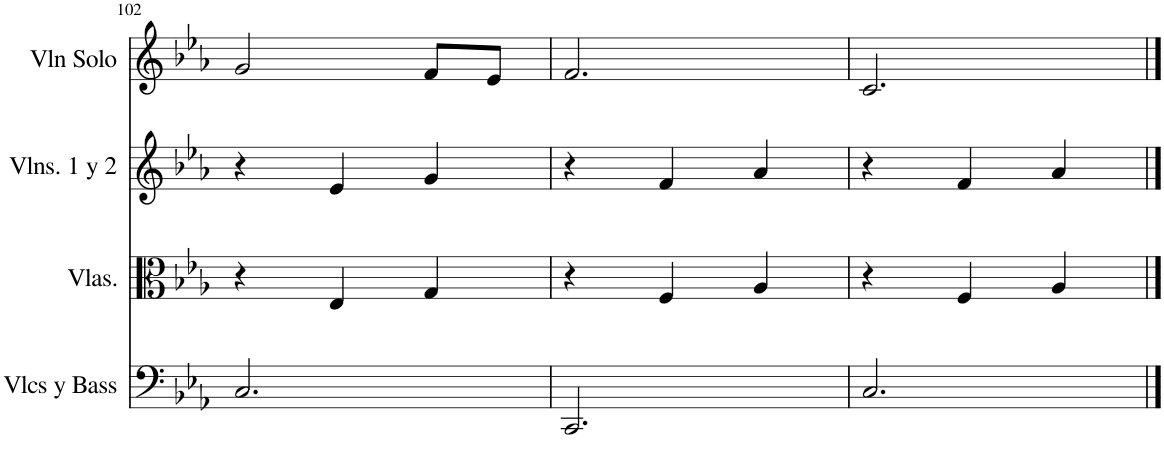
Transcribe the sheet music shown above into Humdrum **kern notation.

**kern	**kern	**kern	**kern
*part4	*part3	*part2	*part1
*staff4	*staff3	*staff2	*staff1
*I"Violoncellos y Bass	*I"Violas	*I"Violins 1 y 2	*I"Violin Solo
*I'Vlcs y Bass	*I'Vlas.	*I'Vlns. 1 y 2	*I'Vln Solo
!!LO:PB:g=z
*clefF4	*clefC3	*clefG2	*clefG2
*k[b-e-a-]	*k[b-e-a-]	*k[b-e-a-]	*k[b-e-a-]
*M3/4	*M3/4	*M3/4	*M3/4
=102	=102	=102	=102
2.C/	4r	4r	2g/
.	4E-/	4e-/	.
.	4G/	4g/	8f/L
.	.	.	8e-/J
=103	=103	=103	=103
2.CC/	4r	4r	2.f/
.	4F/	4f/	.
.	4A-/	4a-/	.
=104	=104	=104	=104
2.C/	4r	4r	2.c/
.	4F/	4f/	.
.	4A-/	4a-/	.
==	==	==	==
*-	*-	*-	*-
